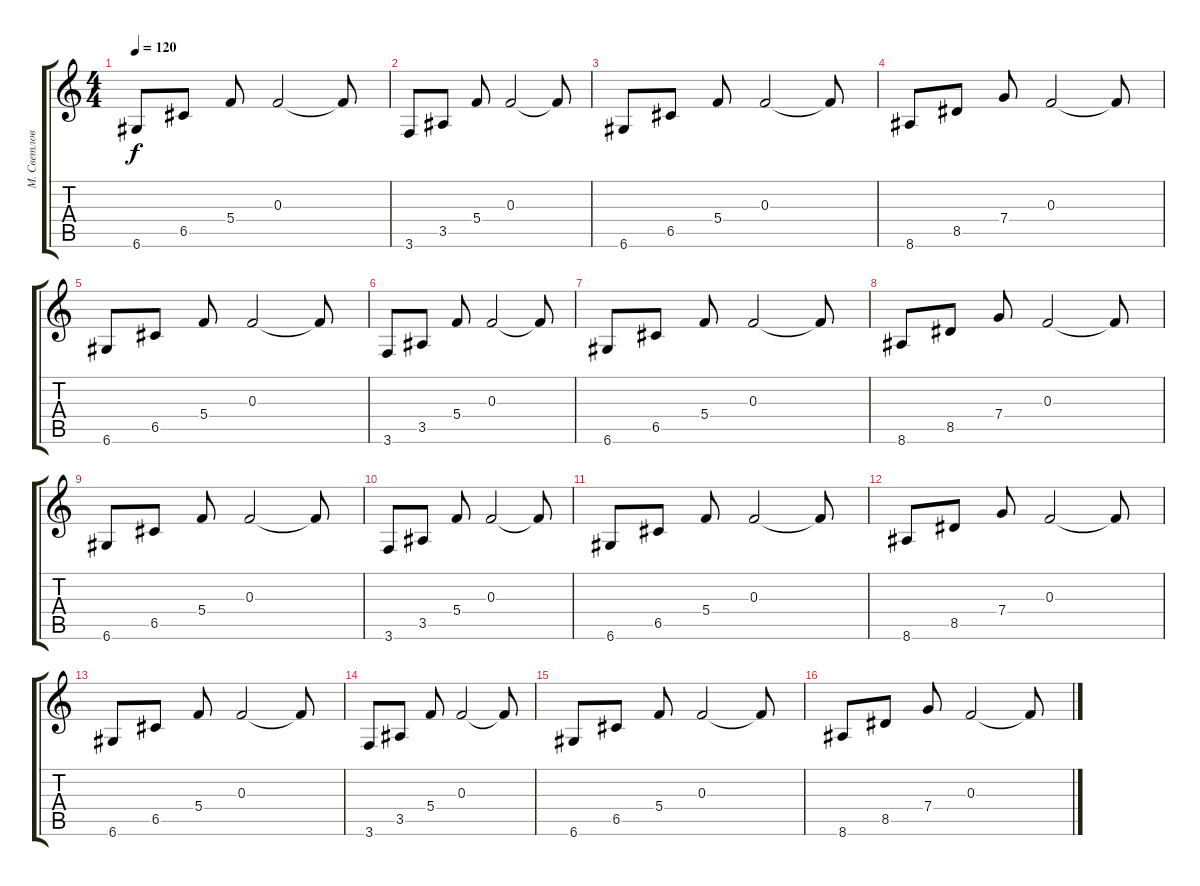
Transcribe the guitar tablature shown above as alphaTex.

\track ("М. Светлов" "М. Светлов") {instrument electricguitarclean}
\staff {score tabs}
\tuning (D4 A3 F3 C3 G2 D2) {hide}
\ts (4 4)
\tempo 120
\clef g2
\ks c
6.6.8{dy f} 6.5.8 5.4.8 0.3.2 0.3{t}.8 |
3.6.8 3.5.8 5.4.8 0.3.2 0.3{t}.8 |
6.6.8 6.5.8 5.4.8 0.3.2 0.3{t}.8 |
8.6.8 8.5.8 7.4.8 0.3.2 0.3{t}.8 |
6.6.8 6.5.8 5.4.8 0.3.2 0.3{t}.8 |
3.6.8 3.5.8 5.4.8 0.3.2 0.3{t}.8 |
6.6.8 6.5.8 5.4.8 0.3.2 0.3{t}.8 |
8.6.8 8.5.8 7.4.8 0.3.2 0.3{t}.8 |
6.6.8 6.5.8 5.4.8 0.3.2 0.3{t}.8 |
3.6.8 3.5.8 5.4.8 0.3.2 0.3{t}.8 |
6.6.8 6.5.8 5.4.8 0.3.2 0.3{t}.8 |
8.6.8 8.5.8 7.4.8 0.3.2 0.3{t}.8 |
6.6.8 6.5.8 5.4.8 0.3.2 0.3{t}.8 |
3.6.8 3.5.8 5.4.8 0.3.2 0.3{t}.8 |
6.6.8 6.5.8 5.4.8 0.3.2 0.3{t}.8 |
8.6.8 8.5.8 7.4.8 0.3.2 0.3{t}.8
